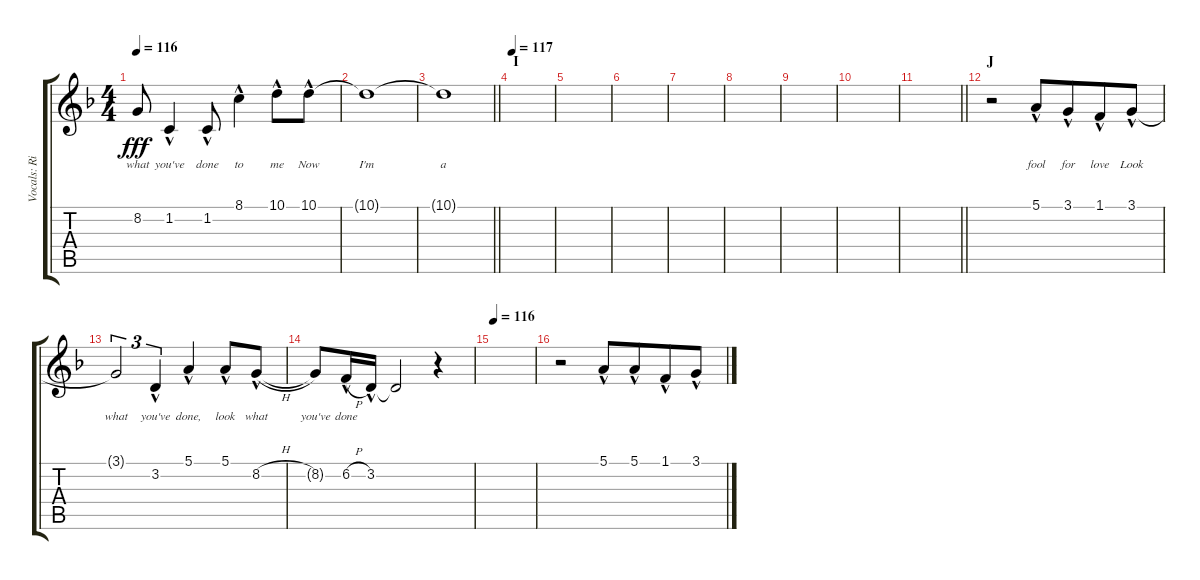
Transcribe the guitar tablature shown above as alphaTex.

\track ("Vocals: Rik" "Vocals: Ri") {instrument lead2sawtooth}
\staff {score tabs}
\tuning (E4 B3 G3 D3 A2 E2) {hide}
\ts (4 4)
\tempo 116
\clef g2
\ks f
8.2{t}.8{lyrics (0 "what") lyrics (1 "") lyrics (2 "") lyrics (3 "") lyrics (4 "") dy fff} 1.2{hac}.4{lyrics (0 "you've") lyrics (1 "") lyrics (2 "") lyrics (3 "") lyrics (4 "")} 1.2{hac}.8{lyrics (0 "done") lyrics (1 "") lyrics (2 "") lyrics (3 "") lyrics (4 "")} 8.1{hac}.4{lyrics (0 "to") lyrics (1 "") lyrics (2 "") lyrics (3 "") lyrics (4 "")} 10.1{hac}.8{lyrics (0 "me") lyrics (1 "") lyrics (2 "") lyrics (3 "") lyrics (4 "")} 10.1{hac}.8{lyrics (0 "Now") lyrics (1 "") lyrics (2 "") lyrics (3 "") lyrics (4 "")} |
10.1{t}.1{lyrics (0 "I'm") lyrics (1 "") lyrics (2 "") lyrics (3 "") lyrics (4 "")} |
\barLineRight lightlight
10.1{t}.1{lyrics (0 "a") lyrics (1 "") lyrics (2 "") lyrics (3 "") lyrics (4 "")} |
\section ("" "I")
\tempo 117
|
|
|
|
|
|
|
\barLineRight lightlight
|
\section ("" "J")
r.2 5.1{hac}.8{lyrics (0 "fool") lyrics (1 "") lyrics (2 "") lyrics (3 "") lyrics (4 "")} 3.1{hac}.8{lyrics (0 "for") lyrics (1 "") lyrics (2 "") lyrics (3 "") lyrics (4 "") beam merge} 1.1{hac}.8{lyrics (0 "love") lyrics (1 "") lyrics (2 "") lyrics (3 "") lyrics (4 "")} 3.1{hac}.8{lyrics (0 "Look") lyrics (1 "") lyrics (2 "") lyrics (3 "") lyrics (4 "")} |
3.1{t}.2{tu (3 2) lyrics (0 "what") lyrics (1 "") lyrics (2 "") lyrics (3 "") lyrics (4 "")} 3.2{hac}.4{tu (3 2) lyrics (0 "you've") lyrics (1 "") lyrics (2 "") lyrics (3 "") lyrics (4 "")} 5.1{hac}.4{lyrics (0 "done,") lyrics (1 "") lyrics (2 "") lyrics (3 "") lyrics (4 "")} 5.1{hac}.8{lyrics (0 "look") lyrics (1 "") lyrics (2 "") lyrics (3 "") lyrics (4 "")} 8.2{h hac}.8{lyrics (0 "what") lyrics (1 "") lyrics (2 "") lyrics (3 "") lyrics (4 "")} |
8.2{t}.8{lyrics (0 "you've") lyrics (1 "") lyrics (2 "") lyrics (3 "") lyrics (4 "")} 6.2{h hac}.16{lyrics (0 "done") lyrics (1 "") lyrics (2 "") lyrics (3 "") lyrics (4 "")} 3.2{hac}.16 3.2{t}.2 r.4 |
\tempo 116
|
r.2 5.1{hac}.8 5.1{hac}.8{beam merge} 1.1{hac}.8 3.1{hac}.8
